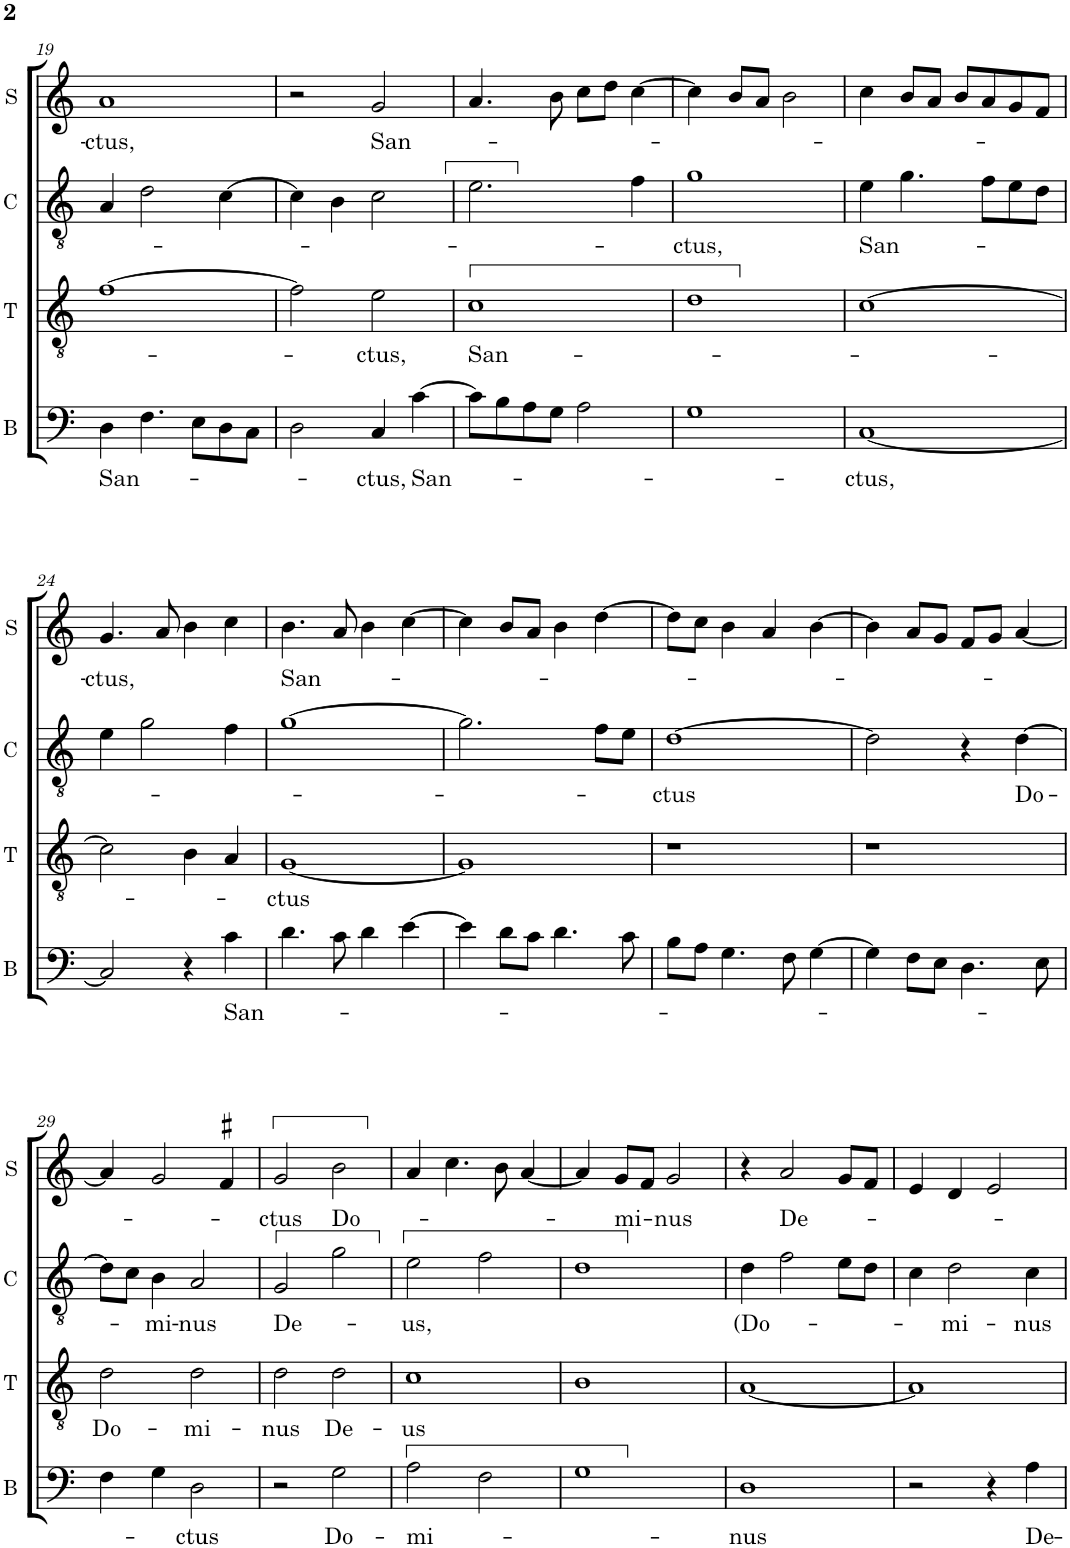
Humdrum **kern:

**kern	**text	**kern	**text	**kern	**text	**kern	**text
*part4	*part4	*part3	*part3	*part2	*part2	*part1	*part1
*staff4	*staff4	*staff3	*staff3	*staff2	*staff2	*staff1	*staff1
*I"B	*	*I"T	*	*I"C	*	*I"S	*
*I'B	*	*I'T	*	*I'C	*	*I'S	*
!!LO:PB:g=z
*clefF4	*	*clefGv2	*	*clefGv2	*	*clefG2	*
*	*	*	*	*Trd4c7	*	*	*
*k[]	*	*k[]	*	*k[]	*	*k[]	*
*M2/2	*	*M2/2	*	*M2/2	*	*M2/2	*
*met(c|)	*	*met(c|)	*	*met(c|)	*	*met(c|)	*
=19	=19	=19	=19	=19	=19	=19	=19
!	!LO:LY:b	!	!	!	!	!	!LO:LY:b
4D\	San-	[1f	.	4A/	.	1a	-ctus,
4.F\	.	.	.	2d\	.	.	.
8E\L	.	.	.	.	.	.	.
8D\	.	.	.	[4c\	.	.	.
8C\J	.	.	.	.	.	.	.
=20	=20	=20	=20	=20	=20	=20	=20
2D\	.	2f\]	.	4c\]	.	2r	.
.	.	.	.	4B\	.	.	.
!	!LO:LY:b	!	!LO:LY:b	!	!	!	!LO:LY:b
4C/	-ctus,	2e\	ctus,	2c\	.	2g/	San-
!	!LO:LY:b	!	!	!	!	!	!
[4c\	San-	.	.	.	.	.	.
=21	=21	=21	=21	=21	=21	=21	=21
!	!	!	!LO:LY:b	!	!	!	!
8c\L]	.	1c	San-	2.e\	.	4.a/	.
8B\	.	.	.	.	.	.	.
8A\	.	.	.	.	.	.	.
8G\J	.	.	.	.	.	8b\	.
2A\	.	.	.	.	.	8cc\L	.
.	.	.	.	.	.	8dd\J	.
.	.	.	.	4f\	.	[4cc\	.
=22	=22	=22	=22	=22	=22	=22	=22
!	!	!	!	!	!LO:LY:b	!	!
1G	.	1d	.	1g	-ctus,	4cc\]	.
.	.	.	.	.	.	8b/L	.
.	.	.	.	.	.	8a/J	.
.	.	.	.	.	.	2b\	.
=23	=23	=23	=23	=23	=23	=23	=23
!	!LO:LY:b	!	!	!	!LO:LY:b	!	!
[1C	-ctus,	[1c	.	4e\	San-	4cc\	.
.	.	.	.	4.g\	.	8b/L	.
.	.	.	.	.	.	8a/J	.
.	.	.	.	.	.	8b/L	.
.	.	.	.	8f\L	.	8a/	.
.	.	.	.	8e\	.	8g/	.
.	.	.	.	8d\J	.	8f/J	.
!!LO:LB:g=z
=24	=24	=24	=24	=24	=24	=24	=24
!	!	!	!	!	!	!	!LO:LY:b
2C/]	.	2c\]	.	4e\	.	4.g/	ctus,
.	.	.	.	2g\	.	.	.
.	.	.	.	.	.	8a/	.
4r	.	4B\	.	.	.	4b\	.
!	!LO:LY:b	!	!	!	!	!	!
4c\	San-	4A/	.	4f\	.	4cc\	.
=25	=25	=25	=25	=25	=25	=25	=25
!	!	!	!LO:LY:b	!	!	!	!LO:LY:b
4.d\	.	[1G	-ctus	[1g	.	4.b\	San-
8c\	.	.	.	.	.	8a/	.
4d\	.	.	.	.	.	4b\	.
[4e\	.	.	.	.	.	[4cc\	.
=26	=26	=26	=26	=26	=26	=26	=26
4e\]	.	1G]	.	2.g\]	.	4cc\]	.
8d\L	.	.	.	.	.	8b/L	.
8c\J	.	.	.	.	.	8a/J	.
4.d\	.	.	.	.	.	4b\	.
.	.	.	.	8f\L	.	[4dd\	.
8c\	.	.	.	8e\J	.	.	.
=27	=27	=27	=27	=27	=27	=27	=27
!	!	!	!	!	!LO:LY:b	!	!
8B\L	.	1r	.	[1d	-ctus	8dd\L]	.
8A\J	.	.	.	.	.	8cc\J	.
4.G\	.	.	.	.	.	4b\	.
.	.	.	.	.	.	4a/	.
8F\	.	.	.	.	.	.	.
[4G\	.	.	.	.	.	[4b\	.
=28	=28	=28	=28	=28	=28	=28	=28
4G\]	.	1r	.	2d\]	.	4b\]	.
8F\L	.	.	.	.	.	8a/L	.
8E\J	.	.	.	.	.	8g/J	.
4.D\	.	.	.	4r	.	8f/L	.
.	.	.	.	.	.	8g/J	.
!	!	!	!	!	!LO:LY:b	!	!
.	.	.	.	[4d\	Do-	[4a/	.
8E\	.	.	.	.	.	.	.
!!LO:LB:g=z
=29	=29	=29	=29	=29	=29	=29	=29
!	!	!	!LO:LY:b	!	!	!	!
4F\	.	2d\	Do-	8d\L]	.	4a/]	.
.	.	.	.	8c\J	.	.	.
!	!	!	!	!	!LO:LY:b	!	!
4G\	.	.	.	4B\	mi-	2g/	.
!	!LO:LY:b	!	!LO:LY:b	!	!LO:LY:b	!	!
2D\	-ctus	2d\	mi-	2A/	-nus	.	.
.	.	.	.	.	.	4f#X/	.
=30	=30	=30	=30	=30	=30	=30	=30
!	!	!	!LO:LY:b	!	!LO:LY:b	!	!LO:LY:b
2r	.	2d\	-nus	2G/	De-	2g/	-ctus
!	!LO:LY:b	!	!LO:LY:b	!	!	!	!LO:LY:b
2G\	Do-	2d\	De-	2g\	.	2b\	Do-
=31	=31	=31	=31	=31	=31	=31	=31
!	!LO:LY:b	!	!LO:LY:b	!	!LO:LY:b	!	!
2A\	-mi-	1c	-us	2e\	-us,	4a/	.
.	.	.	.	.	.	4.cc\	.
2F\	.	.	.	2f\	.	.	.
.	.	.	.	.	.	8b\	.
.	.	.	.	.	.	[4a/	.
=32	=32	=32	=32	=32	=32	=32	=32
1G	.	1B	.	1d	.	4a/]	.
!	!	!	!	!	!	!	!LO:LY:b
.	.	.	.	.	.	8g/L	-mi-
.	.	.	.	.	.	8f/J	.
!	!	!	!	!	!	!	!LO:LY:b
.	.	.	.	.	.	2g/	-nus
=33	=33	=33	=33	=33	=33	=33	=33
!	!LO:LY:b	!	!	!	!LO:LY:b	!	!
1D	-nus	[1A	.	4d\	(Do-	4r	.
!	!	!	!	!	!	!	!LO:LY:b
.	.	.	.	2f\	.	2a/	De-
.	.	.	.	8e\L	.	8g/L	.
.	.	.	.	8d\J	.	8f/J	.
=34	=34	=34	=34	=34	=34	=34	=34
2r	.	1A]	.	4c\	.	4e/	.
!	!	!	!	!	!LO:LY:b	!	!
.	.	.	.	2d\	-mi-	4d/	.
4r	.	.	.	.	.	2e/	.
!	!LO:LY:b	!	!	!	!LO:LY:b	!	!
4A\	De-	.	.	4c\	-nus	.	.
=	=	=	=	=	=	=	=
*-	*-	*-	*-	*-	*-	*-	*-
